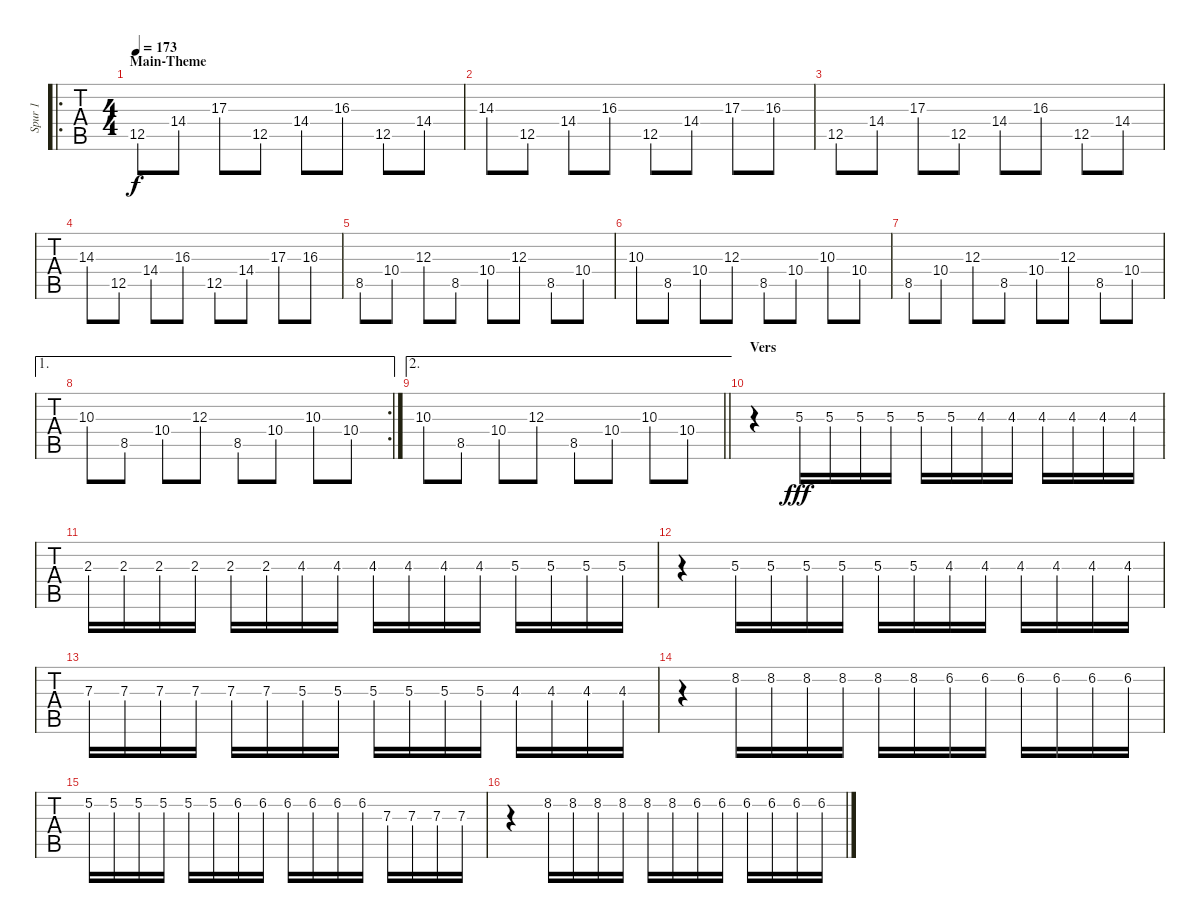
\track ("Spur 1" "Spur 1") {instrument distortionguitar}
\staff {tabs}
\tuning (B3 Gb3 D3 A2 E2 B1) {hide}
\ro
\ts (4 4)
\section ("" "Main-Theme")
\tempo 173
\clef g2
\ks c
12.5.8{dy f} 14.4.8 17.3.8 12.5.8 14.4.8 16.3.8 12.5.8 14.4.8 |
14.3.8 12.5.8 14.4.8 16.3.8 12.5.8 14.4.8 17.3.8 16.3.8 |
12.5.8 14.4.8 17.3.8 12.5.8 14.4.8 16.3.8 12.5.8 14.4.8 |
14.3.8 12.5.8 14.4.8 16.3.8 12.5.8 14.4.8 17.3.8 16.3.8 |
8.5.8 10.4.8 12.3.8 8.5.8 10.4.8 12.3.8 8.5.8 10.4.8 |
10.3.8 8.5.8 10.4.8 12.3.8 8.5.8 10.4.8 10.3.8 10.4.8 |
8.5.8 10.4.8 12.3.8 8.5.8 10.4.8 12.3.8 8.5.8 10.4.8 |
\ae 1
\rc 2
10.3.8 8.5.8 10.4.8 12.3.8 8.5.8 10.4.8 10.3.8 10.4.8 |
\ae 2
\barLineRight lightlight
10.3.8 8.5.8 10.4.8 12.3.8 8.5.8 10.4.8 10.3.8 10.4.8 |
\section ("" "Vers")
r.4 5.3.16{dy fff} 5.3.16 5.3.16 5.3.16 5.3.16 5.3.16 4.3.16 4.3.16 4.3.16 4.3.16 4.3.16 4.3.16 |
2.3.16 2.3.16 2.3.16 2.3.16 2.3.16 2.3.16 4.3.16 4.3.16 4.3.16 4.3.16 4.3.16 4.3.16 5.3.16 5.3.16 5.3.16 5.3.16 |
r.4 5.3.16 5.3.16 5.3.16 5.3.16 5.3.16 5.3.16 4.3.16 4.3.16 4.3.16 4.3.16 4.3.16 4.3.16 |
7.3.16 7.3.16 7.3.16 7.3.16 7.3.16 7.3.16 5.3.16 5.3.16 5.3.16 5.3.16 5.3.16 5.3.16 4.3.16 4.3.16 4.3.16 4.3.16 |
r.4 8.2.16 8.2.16 8.2.16 8.2.16 8.2.16 8.2.16 6.2.16 6.2.16 6.2.16 6.2.16 6.2.16 6.2.16 |
5.2.16 5.2.16 5.2.16 5.2.16 5.2.16 5.2.16 6.2.16 6.2.16 6.2.16 6.2.16 6.2.16 6.2.16 7.3.16 7.3.16 7.3.16 7.3.16 |
r.4 8.2.16 8.2.16 8.2.16 8.2.16 8.2.16 8.2.16 6.2.16 6.2.16 6.2.16 6.2.16 6.2.16 6.2.16
